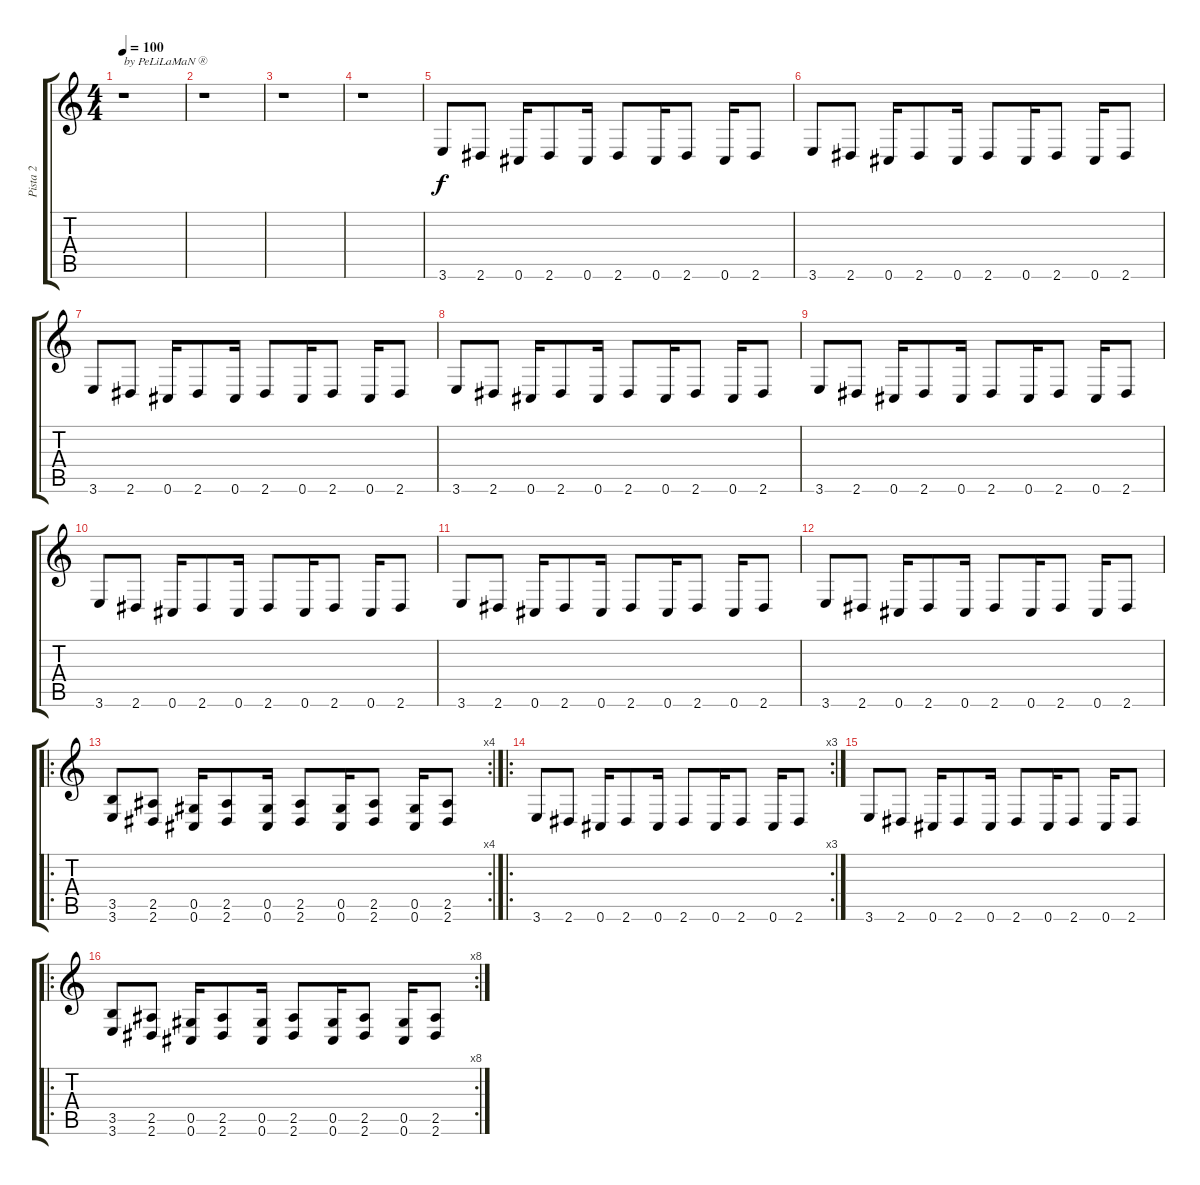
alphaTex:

\track ("Pista 2" "Pista 2") {instrument distortionguitar}
\staff {score tabs}
\tuning (Eb4 Bb3 Gb3 Db3 Ab2 Db2) {hide}
\ts (4 4)
\tempo 100
\clef g2
\ks c
r.1{txt "by PeLiLaMaN ®" dy f instrument distortionguitar} |
r.1 |
r.1 |
r.1 |
3.6.8 2.6.8 0.6.16 2.6.8 0.6.16 2.6.8 0.6.16 2.6.8 0.6.16 2.6.8 |
3.6.8 2.6.8 0.6.16 2.6.8 0.6.16 2.6.8 0.6.16 2.6.8 0.6.16 2.6.8 |
3.6.8 2.6.8 0.6.16 2.6.8 0.6.16 2.6.8 0.6.16 2.6.8 0.6.16 2.6.8 |
3.6.8 2.6.8 0.6.16 2.6.8 0.6.16 2.6.8 0.6.16 2.6.8 0.6.16 2.6.8 |
3.6.8 2.6.8 0.6.16 2.6.8 0.6.16 2.6.8 0.6.16 2.6.8 0.6.16 2.6.8 |
3.6.8 2.6.8 0.6.16 2.6.8 0.6.16 2.6.8 0.6.16 2.6.8 0.6.16 2.6.8 |
3.6.8 2.6.8 0.6.16 2.6.8 0.6.16 2.6.8 0.6.16 2.6.8 0.6.16 2.6.8 |
3.6.8 2.6.8 0.6.16 2.6.8 0.6.16 2.6.8 0.6.16 2.6.8 0.6.16 2.6.8 |
\ro
\rc 4
(3.5 3.6).8 (2.5 2.6).8 (0.5 0.6).16 (2.5 2.6).8 (0.5 0.6).16 (2.5 2.6).8 (0.5 0.6).16 (2.5 2.6).8 (0.5 0.6).16 (2.5 2.6).8 |
\ro
\rc 3
3.6.8 2.6.8 0.6.16 2.6.8 0.6.16 2.6.8 0.6.16 2.6.8 0.6.16 2.6.8 |
3.6.8 2.6.8 0.6.16 2.6.8 0.6.16 2.6.8 0.6.16 2.6.8 0.6.16 2.6.8 |
\ro
\rc 8
(3.5 3.6).8 (2.5 2.6).8 (0.5 0.6).16 (2.5 2.6).8 (0.5 0.6).16 (2.5 2.6).8 (0.5 0.6).16 (2.5 2.6).8 (0.5 0.6).16 (2.5 2.6).8
